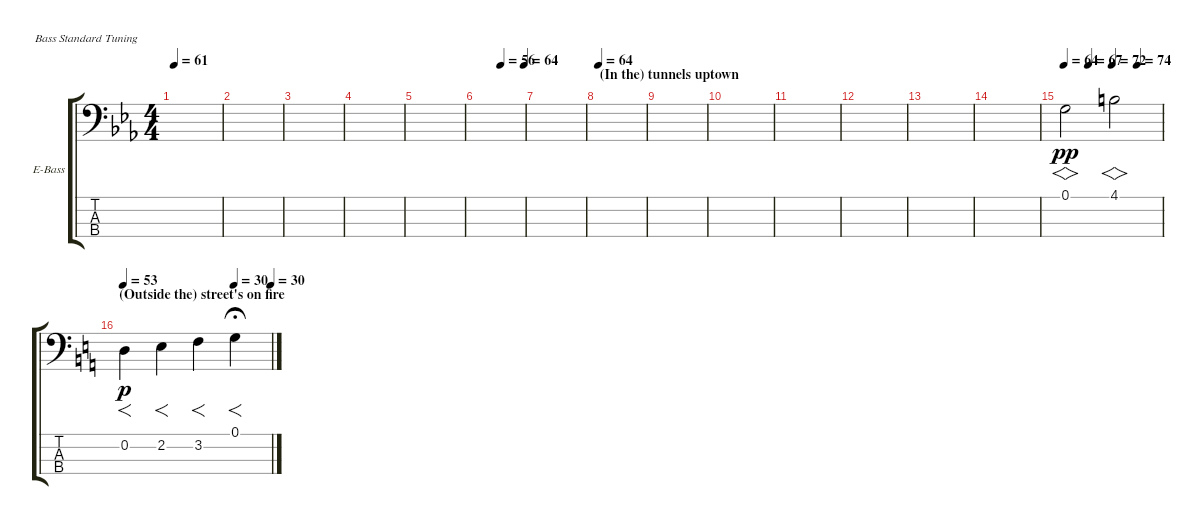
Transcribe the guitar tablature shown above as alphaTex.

\defaultSystemsLayout 4
\bracketExtendMode groupsimilarinstruments
\firstSystemTrackNameOrientation horizontal
\otherSystemsTrackNameOrientation horizontal
\track ("Bass" "E-Bass") {instrument electricbassfinger}
\staff {score tabs}
\tuning (G2 D2 A1 E1)
\ts (4 4)
\tempo 61
\clef f4
\ks eb
|
|
|
|
|
\tempo (56 0.5)
\tempo (64 1)
|
|
\section ("" "(In the) tunnels uptown")
\tempo 64
|
|
|
|
|
|
|
\tempo 64
\tempo (67 0.25)
\tempo (72 0.49375)
\tempo (74 0.75)
0.1.2{vs dy pp} 4.1.2{vs} |
\section ("" "(Outside the) street's on fire")
\tempo 53
\tempo (30 0.75)
\tempo (30 1)
\ks aminor
0.2.4{f dy p} 2.2.4{f} 3.2.4{f} 0.1.4{f fermata (medium 0.16)}
